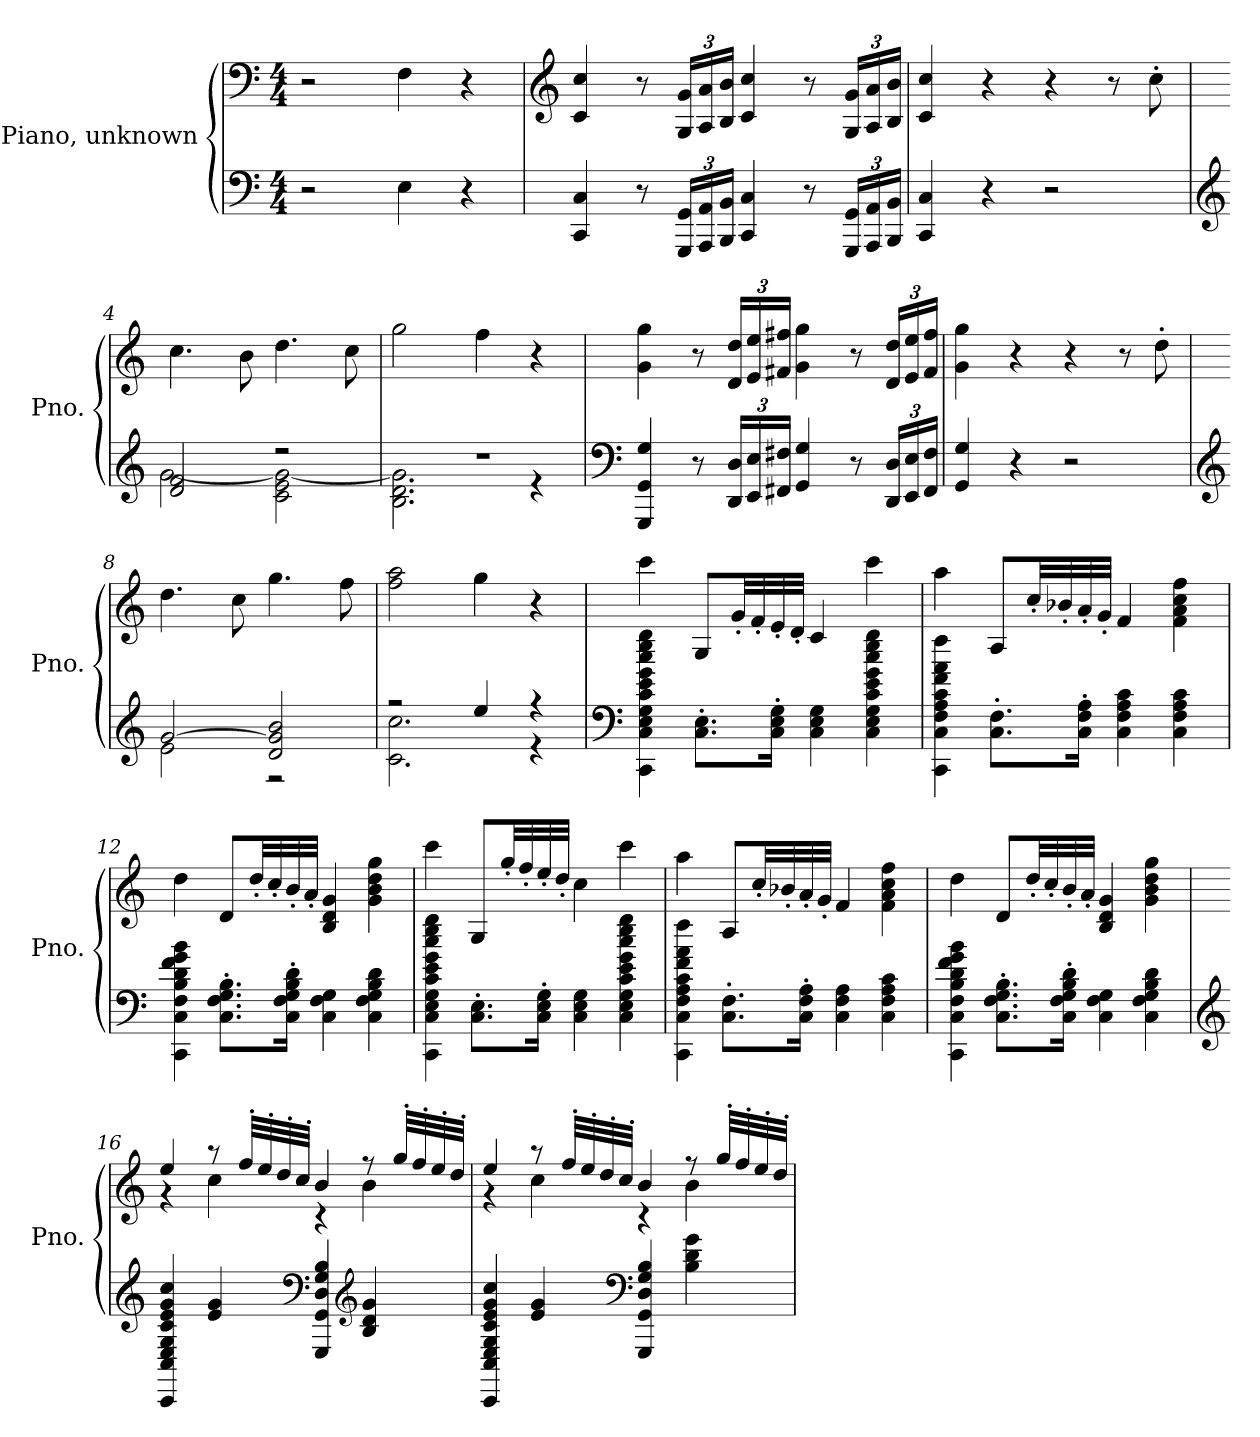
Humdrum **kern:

**kern	**kern
*part1	*part1
*staff2	*staff1
*I"Piano, unknown	*
*I'Pno.	*
*clefF4	*clefF4
*k[]	*k[]
*M4/4	*M4/4
*MM120	*MM120
=1	=1
2r	2r
4E\	4F\
4r	4r
=2	=2
*	*clefG2
4CC/ 4C/	4c/ 4cc/
8r	8r
*Xbrackettup	*Xbrackettup
24GGG/ 24GG/LL	24G/ 24g/LL
24AAA/ 24AA/	24A/ 24a/
24BBB/ 24BB/JJ	24B/ 24b/JJ
4CC/ 4C/	4c/ 4cc/
8r	8r
24GGG/ 24GG/LL	24G/ 24g/LL
24AAA/ 24AA/	24A/ 24a/
24BBB/ 24BB/JJ	24B/ 24b/JJ
=3	=3
4CC/ 4C/	4c/ 4cc/
4r	4r
2r	4r
.	8r
.	8cc'\
=4	=4
*clefG2	*
*^	*
2d/ 2f/	[2g\	4.cc\
.	.	8b\
2r	2c\ 2e\ 2g\_	4.dd\
.	.	8cc\
=5	=5	=5
1r	2.B\ 2.d\ 2.g\]	2gg\
.	.	4ff\
.	4r	4r
*v	*v	*
!!LO:LB:g=z
=6	=6
*clefF4	*
4GGG/ 4GG/ 4G/	4g\ 4gg\
8r	8r
24DD/ 24D/LL	24d/ 24dd/LL
24EE/ 24E/	24e/ 24ee/
24FF#X/ 24F#X/JJ	24f#X/ 24ff#X/JJ
4GG/ 4G/	4g\ 4gg\
8r	8r
24DD/ 24D/LL	24d/ 24dd/LL
24EE/ 24E/	24e/ 24ee/
24FF#/ 24F#/JJ	24f#/ 24ff#/JJ
=7	=7
4GG/ 4G/	4g\ 4gg\
4r	4r
2r	4r
.	8r
.	8dd'\
=8	=8
*clefG2	*
*^	*
[2g/	2e\	4.dd\
.	.	8cc\
2d/ 2g/] 2b/	2r	4.gg\
.	.	8ff\
=9	=9	=9
2r	2.c\ 2.cc\	2ff\ 2aa\
4ee/	.	4gg\
4r	4r	4r
*v	*v	*
=10	=10
*clefF4	*
4CC\ 4C\ 4E\ 4G\ 4c\ 4e\ 4g\ 4cc\ 4ee\ 4gg\	4ccc\
8.C\' 8.E\'L	8G/L
.	32g'/LL
.	32f'/
16C\' 16E\' 16G\'Jk	32e'/
.	32d'/JJJ
4C\ 4E\ 4G\	4c/
4C\ 4E\ 4G\ 4c\ 4e\ 4g\ 4cc\ 4ee\ 4gg\	4ccc\
!!LO:LB:g=z
=11	=11
4CC\ 4C\ 4F\ 4A\ 4c\ 4f\ 4a\ 4ff\	4aa\
8.C\' 8.F\'L	8A/L
.	32cc'/LL
.	32b-X'/
16C\' 16F\' 16A\'Jk	32a'/
.	32g'/JJJ
4C\ 4F\ 4A\ 4c\	4f/
4C\ 4F\ 4A\ 4c\	4f\ 4a\ 4cc\ 4ff\
=12	=12
4CC\ 4C\ 4F\ 4B\ 4d\ 4f\ 4g\ 4b\	4dd\
8.C\' 8.F\' 8.G\' 8.B\'L	8d/L
.	32dd'/LL
.	32cc'/
16C\' 16F\' 16G\' 16B\' 16d\'Jk	32b'/
.	32a'/JJJ
4C\ 4F\ 4G\	4B/ 4d/ 4g/
4C\ 4F\ 4G\ 4B\ 4d\	4g\ 4b\ 4dd\ 4gg\
=13	=13
4CC\ 4C\ 4E\ 4G\ 4c\ 4e\ 4g\ 4cc\ 4ee\ 4gg\	4ccc\
8.C\' 8.E\'L	8G/L
.	32gg'/LL
.	32ff'/
16C\' 16E\' 16G\'Jk	32ee'/
.	32dd'/JJJ
4C\ 4E\ 4G\	4cc\
4C\ 4E\ 4G\ 4c\ 4e\ 4g\ 4cc\ 4ee\ 4gg\	4ccc\
=14	=14
4CC\ 4C\ 4F\ 4A\ 4c\ 4f\ 4a\ 4ff\	4aa\
8.C\' 8.F\'L	8A/L
.	32cc'/LL
.	32b-X'/
16C\' 16F\' 16A\'Jk	32a'/
.	32g'/JJJ
4C\ 4F\ 4A\	4f/
4C\ 4F\ 4A\ 4c\	4f\ 4a\ 4cc\ 4ff\
!!LO:LB:g=z
=15	=15
4CC\ 4C\ 4F\ 4B\ 4d\ 4f\ 4g\ 4b\	4dd\
8.C\' 8.F\' 8.G\' 8.B\'L	8d/L
.	32dd'/LL
.	32cc'/
16C\' 16F\' 16G\' 16B\' 16d\'Jk	32b'/
.	32a'/JJJ
4C\ 4F\ 4G\	4B/ 4d/ 4g/
4C\ 4F\ 4G\ 4B\ 4d\	4g\ 4b\ 4dd\ 4gg\
=16	=16
*clefG2	*
*	*^
4CC/ 4C/ 4E/ 4G/ 4c/ 4e/ 4g/ 4cc/	4ee/	4r
4e/ 4g/	8r	4cc\
.	32ff'/LLL	.
.	32ee'/	.
.	32dd'/	.
.	32cc'/JJJ	.
*clefF4	*	*
4GGG/ 4GG/ 4D/ 4G/ 4B/	4b/	4r
*clefG2	*	*
4B/ 4d/ 4g/	8r	4b\
.	32gg'/LLL	.
.	32ff'/	.
.	32ee'/	.
.	32dd'/JJJ	.
=17	=17	=17
4CC/ 4C/ 4E/ 4G/ 4c/ 4e/ 4g/ 4cc/	4ee/	4r
4e/ 4g/	8r	4cc\
.	32ff'/LLL	.
.	32ee'/	.
.	32dd'/	.
.	32cc'/JJJ	.
*clefF4	*	*
4GGG/ 4GG/ 4D/ 4G/ 4B/	4b/	4r
4B\ 4d\ 4g\	8r	4b\
.	32gg'/LLL	.
.	32ff'/	.
.	32ee'/	.
.	32dd'/JJJ	.
*	*v	*v
=	=
*-	*-
